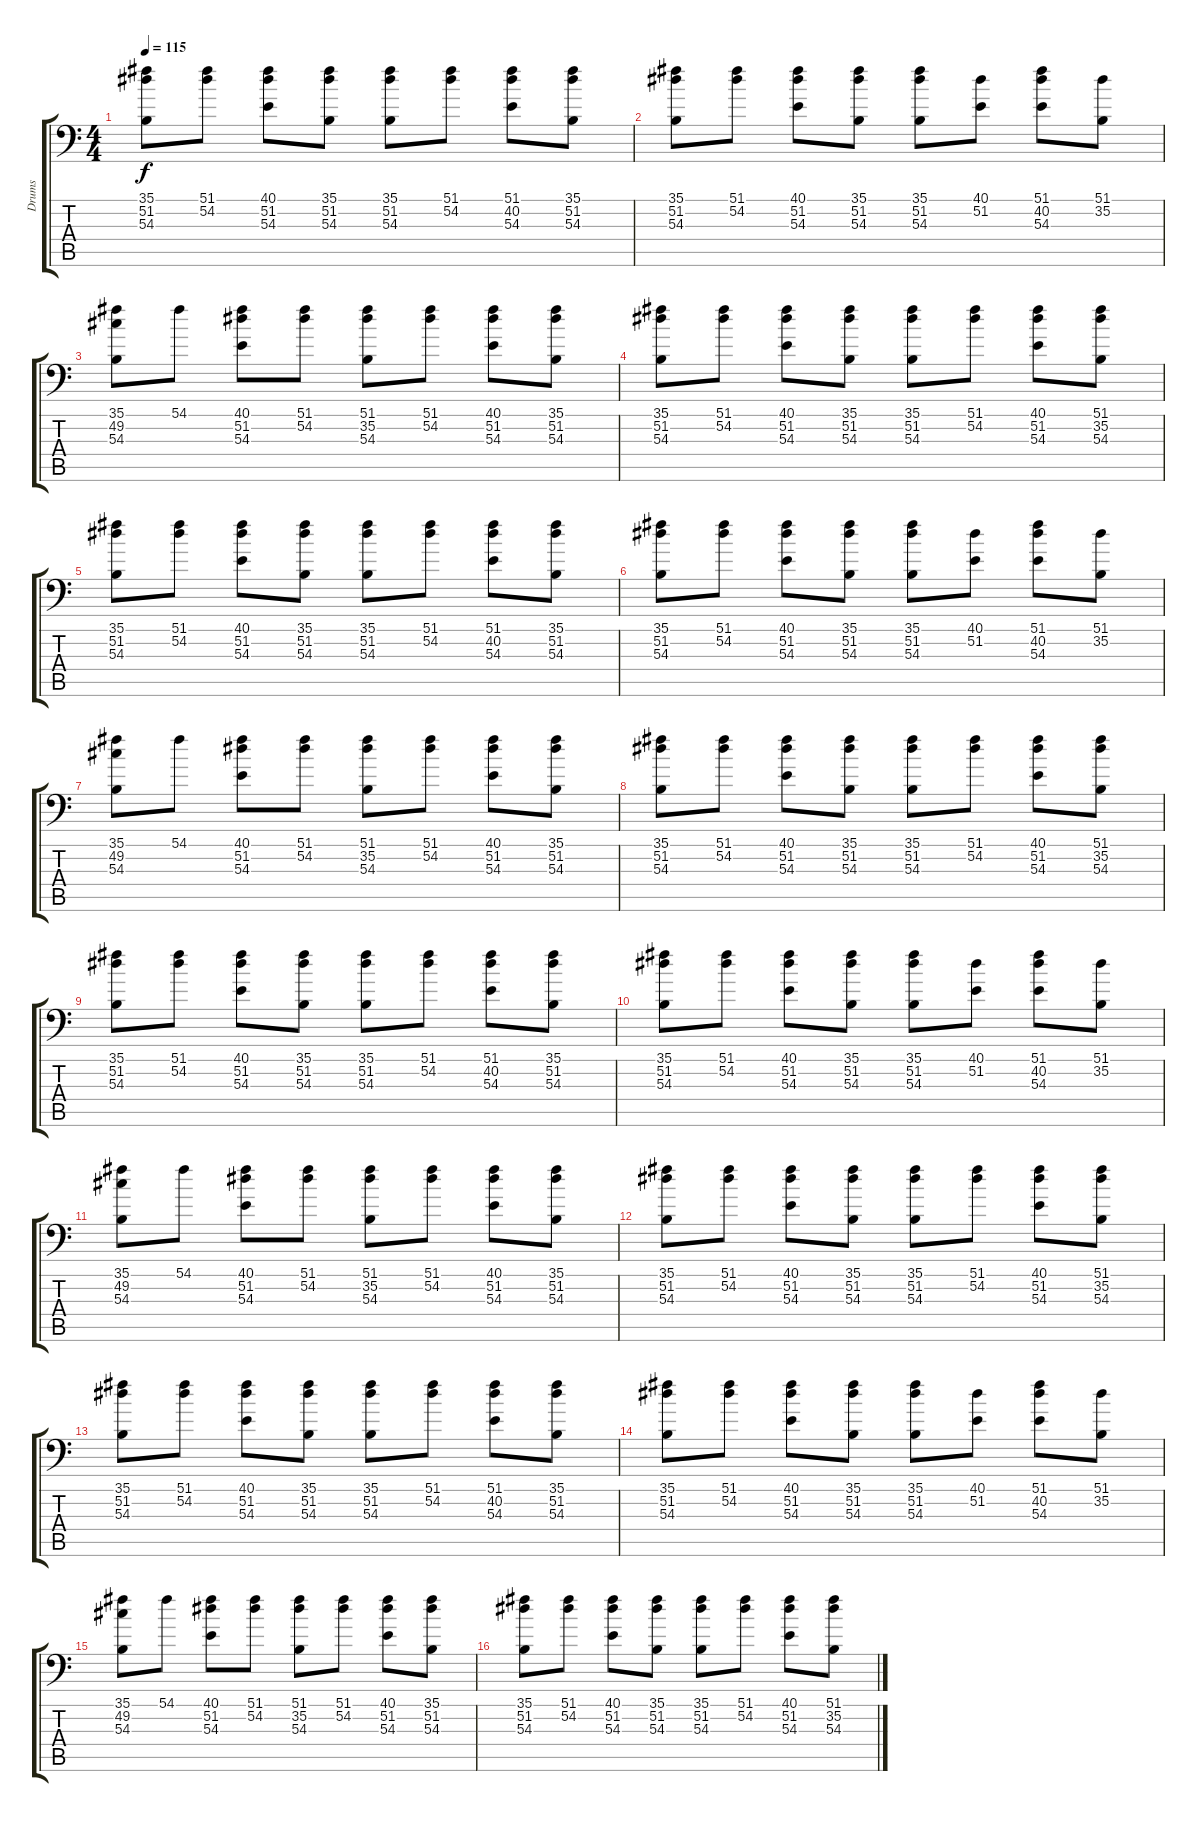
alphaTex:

\track ("Drums" "Drums") {instrument acousticgrandpiano}
\staff {score tabs}
\tuning (C-1 C-1 C-1 C-1 C-1 C-1) {hide}
\ts (4 4)
\tempo 115
\clef f4
\ks c
(35.1 51.2 54.3).8{dy f} (51.1 54.2).8 (40.1 51.2 54.3).8 (35.1 51.2 54.3).8 (35.1 51.2 54.3).8 (51.1 54.2).8 (51.1 40.2 54.3).8 (35.1 51.2 54.3).8 |
(35.1 51.2 54.3).8 (51.1 54.2).8 (40.1 51.2 54.3).8 (35.1 51.2 54.3).8 (35.1 51.2 54.3).8 (40.1 51.2).8 (51.1 40.2 54.3).8 (51.1 35.2).8 |
(35.1 49.2 54.3).8 54.1.8 (40.1 51.2 54.3).8 (51.1 54.2).8 (51.1 35.2 54.3).8 (51.1 54.2).8 (40.1 51.2 54.3).8 (35.1 51.2 54.3).8 |
(35.1 51.2 54.3).8 (51.1 54.2).8 (40.1 51.2 54.3).8 (35.1 51.2 54.3).8 (35.1 51.2 54.3).8 (51.1 54.2).8 (40.1 51.2 54.3).8 (51.1 35.2 54.3).8 |
(35.1 51.2 54.3).8 (51.1 54.2).8 (40.1 51.2 54.3).8 (35.1 51.2 54.3).8 (35.1 51.2 54.3).8 (51.1 54.2).8 (51.1 40.2 54.3).8 (35.1 51.2 54.3).8 |
(35.1 51.2 54.3).8 (51.1 54.2).8 (40.1 51.2 54.3).8 (35.1 51.2 54.3).8 (35.1 51.2 54.3).8 (40.1 51.2).8 (51.1 40.2 54.3).8 (51.1 35.2).8 |
(35.1 49.2 54.3).8 54.1.8 (40.1 51.2 54.3).8 (51.1 54.2).8 (51.1 35.2 54.3).8 (51.1 54.2).8 (40.1 51.2 54.3).8 (35.1 51.2 54.3).8 |
(35.1 51.2 54.3).8 (51.1 54.2).8 (40.1 51.2 54.3).8 (35.1 51.2 54.3).8 (35.1 51.2 54.3).8 (51.1 54.2).8 (40.1 51.2 54.3).8 (51.1 35.2 54.3).8 |
(35.1 51.2 54.3).8 (51.1 54.2).8 (40.1 51.2 54.3).8 (35.1 51.2 54.3).8 (35.1 51.2 54.3).8 (51.1 54.2).8 (51.1 40.2 54.3).8 (35.1 51.2 54.3).8 |
(35.1 51.2 54.3).8 (51.1 54.2).8 (40.1 51.2 54.3).8 (35.1 51.2 54.3).8 (35.1 51.2 54.3).8 (40.1 51.2).8 (51.1 40.2 54.3).8 (51.1 35.2).8 |
(35.1 49.2 54.3).8 54.1.8 (40.1 51.2 54.3).8 (51.1 54.2).8 (51.1 35.2 54.3).8 (51.1 54.2).8 (40.1 51.2 54.3).8 (35.1 51.2 54.3).8 |
(35.1 51.2 54.3).8 (51.1 54.2).8 (40.1 51.2 54.3).8 (35.1 51.2 54.3).8 (35.1 51.2 54.3).8 (51.1 54.2).8 (40.1 51.2 54.3).8 (51.1 35.2 54.3).8 |
(35.1 51.2 54.3).8 (51.1 54.2).8 (40.1 51.2 54.3).8 (35.1 51.2 54.3).8 (35.1 51.2 54.3).8 (51.1 54.2).8 (51.1 40.2 54.3).8 (35.1 51.2 54.3).8 |
(35.1 51.2 54.3).8 (51.1 54.2).8 (40.1 51.2 54.3).8 (35.1 51.2 54.3).8 (35.1 51.2 54.3).8 (40.1 51.2).8 (51.1 40.2 54.3).8 (51.1 35.2).8 |
(35.1 49.2 54.3).8 54.1.8 (40.1 51.2 54.3).8 (51.1 54.2).8 (51.1 35.2 54.3).8 (51.1 54.2).8 (40.1 51.2 54.3).8 (35.1 51.2 54.3).8 |
(35.1 51.2 54.3).8 (51.1 54.2).8 (40.1 51.2 54.3).8 (35.1 51.2 54.3).8 (35.1 51.2 54.3).8 (51.1 54.2).8 (40.1 51.2 54.3).8 (51.1 35.2 54.3).8
